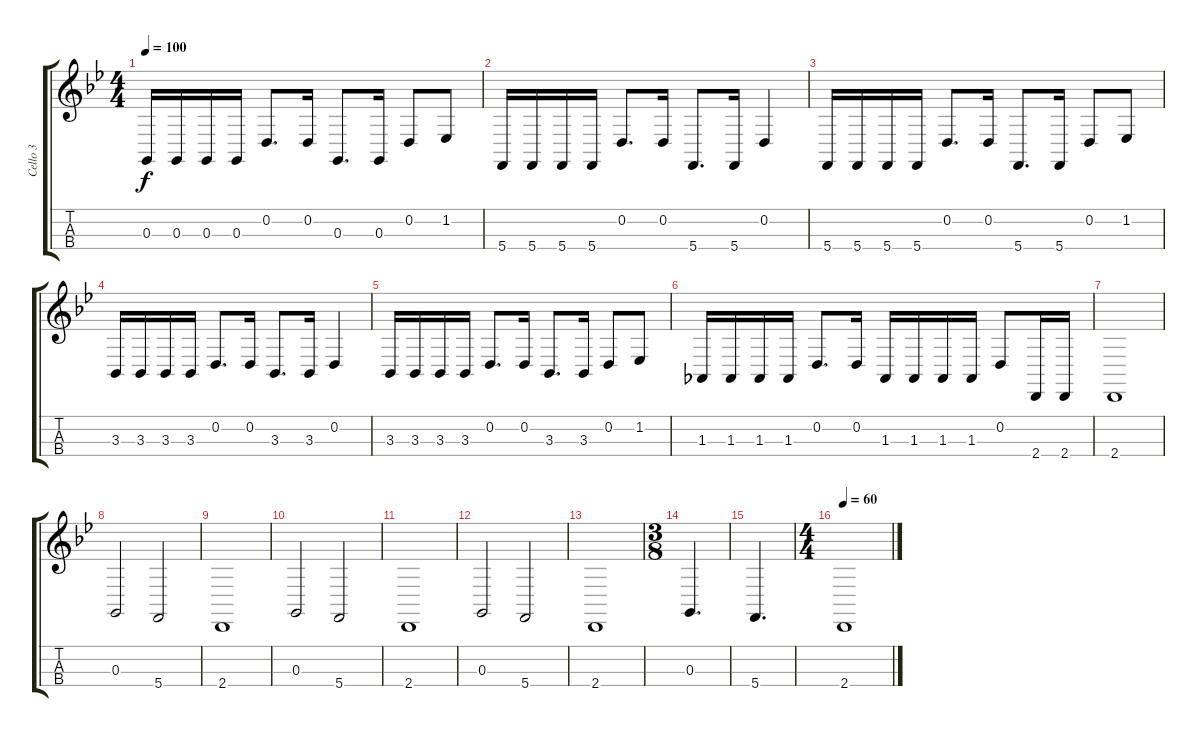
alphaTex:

\track ("Cello 3" "Cello 3") {instrument cello}
\staff {score tabs}
\tuning (A3 D3 G2 C2) {hide}
\ts (4 4)
\tempo 100
\clef g2
\ks bb
0.3.16{dy f} 0.3.16 0.3.16 0.3.16 0.2.8{d} 0.2.16 0.3.8{d} 0.3.16 0.2.8 1.2.8 |
5.4.16 5.4.16 5.4.16 5.4.16 0.2.8{d} 0.2.16 5.4.8{d} 5.4.16 0.2.4 |
5.4.16 5.4.16 5.4.16 5.4.16 0.2.8{d} 0.2.16 5.4.8{d} 5.4.16 0.2.8 1.2.8 |
3.3.16 3.3.16 3.3.16 3.3.16 0.2.8{d} 0.2.16 3.3.8{d} 3.3.16 0.2.4 |
3.3.16 3.3.16 3.3.16 3.3.16 0.2.8{d} 0.2.16 3.3.8{d} 3.3.16 0.2.8 1.2.8 |
1.3.16 1.3.16 1.3.16 1.3.16 0.2.8{d} 0.2.16 1.3.16 1.3.16 1.3.16 1.3.16 0.2.8 2.4.16 2.4.16 |
2.4.1{volume 9} |
0.3.2 5.4.2 |
2.4.1 |
0.3.2 5.4.2 |
2.4.1 |
0.3.2 5.4.2 |
2.4.1 |
\ts (3 8)
0.3.4{d} |
5.4.4{d} |
\ts (4 4)
\tempo 60
2.4.1
